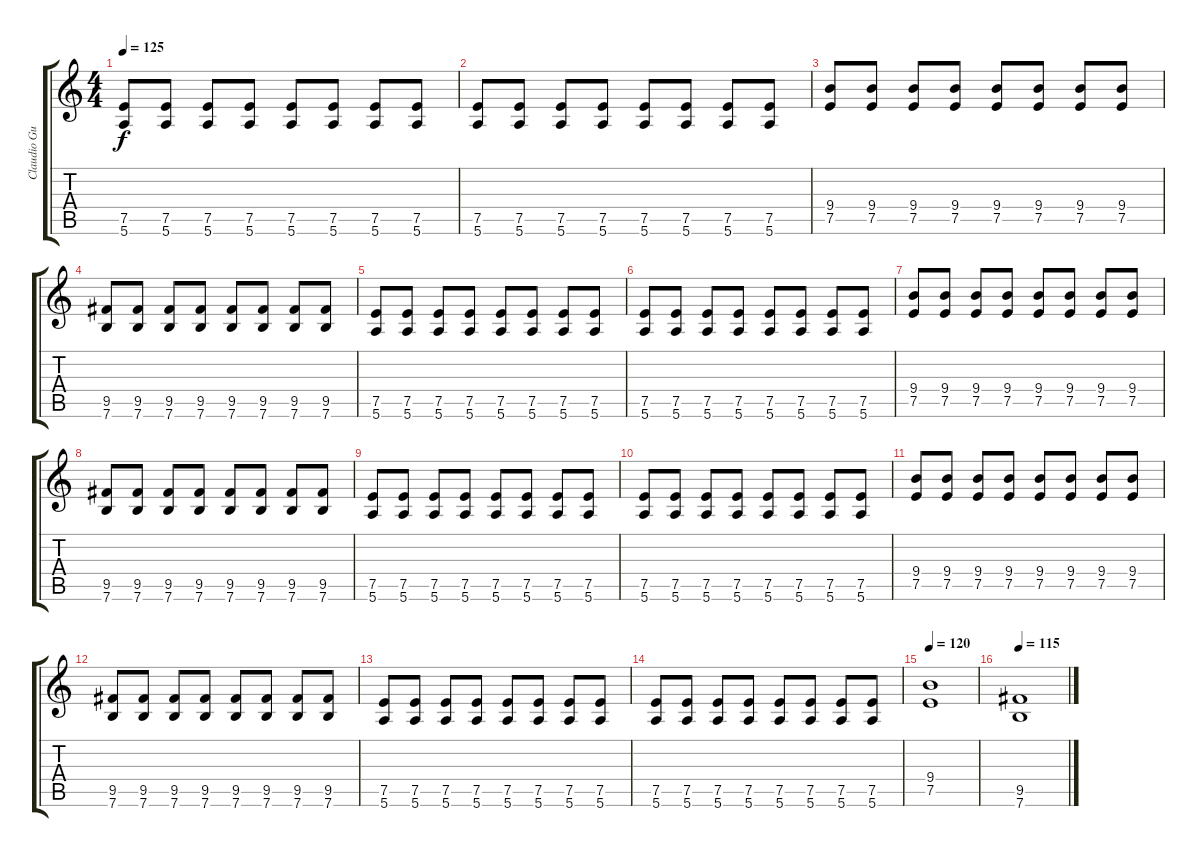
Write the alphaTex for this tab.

\track ("Claudio Guitar" "Claudio Gu") {instrument overdrivenguitar}
\staff {score tabs}
\tuning (E4 B3 G3 D3 A2 E2) {hide}
\ts (4 4)
\tempo 125
\clef g2
\ks c
(7.5 5.6).8{dy f} (7.5 5.6).8 (7.5 5.6).8 (7.5 5.6).8 (7.5 5.6).8 (7.5 5.6).8 (7.5 5.6).8 (7.5 5.6).8 |
(7.5 5.6).8 (7.5 5.6).8 (7.5 5.6).8 (7.5 5.6).8 (7.5 5.6).8 (7.5 5.6).8 (7.5 5.6).8 (7.5 5.6).8 |
(9.4 7.5).8 (9.4 7.5).8 (9.4 7.5).8 (9.4 7.5).8 (9.4 7.5).8 (9.4 7.5).8 (9.4 7.5).8 (9.4 7.5).8 |
(9.5 7.6).8 (9.5 7.6).8 (9.5 7.6).8 (9.5 7.6).8 (9.5 7.6).8 (9.5 7.6).8 (9.5 7.6).8 (9.5 7.6).8 |
(7.5 5.6).8 (7.5 5.6).8 (7.5 5.6).8 (7.5 5.6).8 (7.5 5.6).8 (7.5 5.6).8 (7.5 5.6).8 (7.5 5.6).8 |
(7.5 5.6).8 (7.5 5.6).8 (7.5 5.6).8 (7.5 5.6).8 (7.5 5.6).8 (7.5 5.6).8 (7.5 5.6).8 (7.5 5.6).8 |
(9.4 7.5).8 (9.4 7.5).8 (9.4 7.5).8 (9.4 7.5).8 (9.4 7.5).8 (9.4 7.5).8 (9.4 7.5).8 (9.4 7.5).8 |
(9.5 7.6).8 (9.5 7.6).8 (9.5 7.6).8 (9.5 7.6).8 (9.5 7.6).8 (9.5 7.6).8 (9.5 7.6).8 (9.5 7.6).8 |
(7.5 5.6).8 (7.5 5.6).8 (7.5 5.6).8 (7.5 5.6).8 (7.5 5.6).8 (7.5 5.6).8 (7.5 5.6).8 (7.5 5.6).8 |
(7.5 5.6).8 (7.5 5.6).8 (7.5 5.6).8 (7.5 5.6).8 (7.5 5.6).8 (7.5 5.6).8 (7.5 5.6).8 (7.5 5.6).8 |
(9.4 7.5).8 (9.4 7.5).8 (9.4 7.5).8 (9.4 7.5).8 (9.4 7.5).8 (9.4 7.5).8 (9.4 7.5).8 (9.4 7.5).8 |
(9.5 7.6).8 (9.5 7.6).8 (9.5 7.6).8 (9.5 7.6).8 (9.5 7.6).8 (9.5 7.6).8 (9.5 7.6).8 (9.5 7.6).8 |
(7.5 5.6).8 (7.5 5.6).8 (7.5 5.6).8 (7.5 5.6).8 (7.5 5.6).8 (7.5 5.6).8 (7.5 5.6).8 (7.5 5.6).8 |
(7.5 5.6).8 (7.5 5.6).8 (7.5 5.6).8 (7.5 5.6).8 (7.5 5.6).8 (7.5 5.6).8 (7.5 5.6).8 (7.5 5.6).8 |
\tempo 120
(9.4 7.5).1 |
\tempo 115
(9.5 7.6).1
